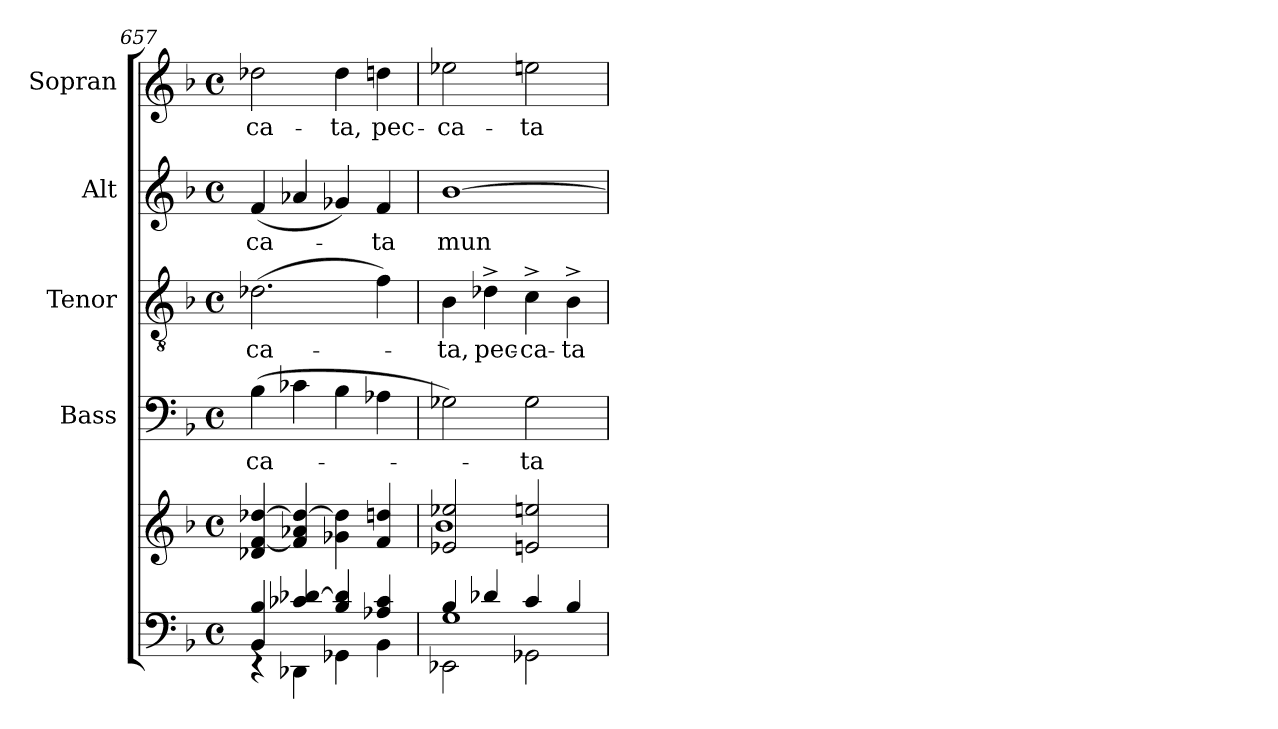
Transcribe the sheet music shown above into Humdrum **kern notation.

**kern	**kern	**kern	**text	**kern	**text	**kern	**text	**kern	**text
*part5	*part5	*part4	*part4	*part3	*part3	*part2	*part2	*part1	*part1
*staff6	*staff5	*staff4	*staff4	*staff3	*staff3	*staff2	*staff2	*staff1	*staff1
*	*	*I"Bass	*	*I"Tenor	*	*I"Alt	*	*I"Sopran	*
*	*	*I'B.	*	*I'T.	*	*I'A.	*	*I'S.	*
*clefF4	*clefG2	*clefF4	*	*clefGv2	*	*clefG2	*	*clefG2	*
*k[b-]	*k[b-]	*k[b-]	*	*k[b-]	*	*k[b-]	*	*k[b-]	*
*F:	*F:	*F:	*	*F:	*	*F:	*	*F:	*
*M4/4	*M4/4	*M4/4	*	*M4/4	*	*M4/4	*	*M4/4	*
*met(c)	*met(c)	*met(c)	*	*met(c)	*	*met(c)	*	*met(c)	*
=657	=657	=657	=657	=657	=657	=657	=657	=657	=657
*^	*	*	*	*	*	*	*	*	*
!	!	!	!	!LO:LY:b	!	!LO:LY:b	!	!LO:LY:b	!	!LO:LY:b
4BB-/ 4B-/	4rDD	4d-X/ [4f/ [4dd-X/	(>4B-\	-ca-	(>2.d-X\	-ca-	(<4f/	-ca-	2dd-X\	-ca-
4c-X/ [>4d-X/	4DD-X\	4f/] 4a-X/ 4dd-/_	4c-X\	.	.	.	4a-X/	.	.	.
!	!	!	!	!	!	!	!	!	!	!LO:LY:b
4B-/ 4d-/]	4GG-X\	4g-X\ 4dd-\]	4B-\	.	.	.	4g-X/)	.	4dd-\	-ta,
!	!	!	!	!	!	!	!	!LO:LY:b	!	!LO:LY:b
4A-X/ 4c-/	4BB-\	4f/ 4ddn/	4A-X\	.	4f\)	.	4f/	-ta	4ddn\	pec-
=658	=658	=658	=658	=658	=658	=658	=658	=658	=658	=658
*	*^	*^	*	*	*	*	*	*	*	*
!	!	!	!	!	!	!	!	!LO:LY:b	!	!LO:LY:b	!	!LO:LY:b
4B-/	2EE-X\	1G	2e-X/ 2ee-X/	1b-	2G-X\)	.	4B-\	-ta,	[1b-	mun-	2ee-X\	-ca-
!	!	!	!	!	!	!	!	!LO:LY:b	!	!	!	!
4d-X/	.	.	.	.	.	.	4d-X^>\	pec-	.	.	.	.
!	!	!	!	!	!	!LO:LY:b	!	!LO:LY:b	!	!	!	!LO:LY:b
4c/	2GG-X\	.	2en/ 2een/	.	2G-\	-ta	4c^>\	-ca-	.	.	2een\	-ta
!	!	!	!	!	!	!	!	!LO:LY:b	!	!	!	!
4B-/	.	.	.	.	.	.	4B-^>\	-ta	.	.	.	.
*v	*v	*v	*	*	*	*	*	*	*	*	*	*
*	*v	*v	*	*	*	*	*	*	*	*
=	=	=	=	=	=	=	=	=	=
*-	*-	*-	*-	*-	*-	*-	*-	*-	*-
